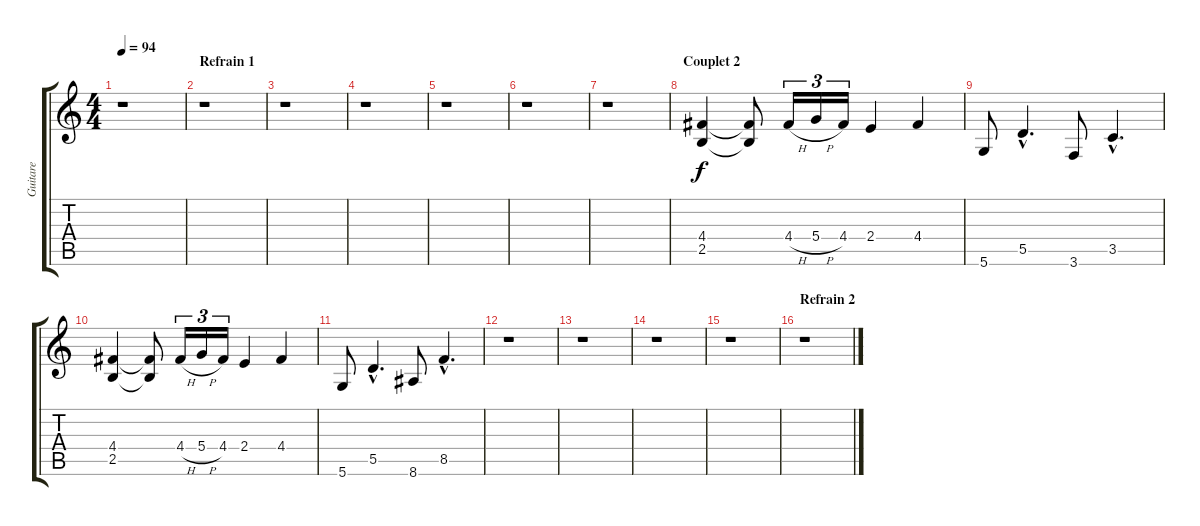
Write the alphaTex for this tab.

\track ("Guitare" "Guitare") {instrument distortionguitar}
\staff {score tabs}
\tuning (E4 B3 G3 D3 A2 D2) {hide}
\ts (4 4)
\tempo 94
\clef g2
\ks c
r.1{dy f} |
\section ("" "Refrain 1")
r.1 |
r.1 |
r.1 |
r.1 |
r.1 |
r.1 |
\section ("" "Couplet 2")
(4.4 2.5).4 (4.4{t} 2.5{t}).8 4.4{h}.16{tu (3 2)} 5.4{h}.16{tu (3 2)} 4.4.16{tu (3 2)} 2.4.4 4.4.4 |
5.6.8 5.5{hac}.4{d} 3.6.8 3.5{hac}.4{d} |
(4.4 2.5).4 (4.4{t} 2.5{t}).8 4.4{h}.16{tu (3 2)} 5.4{h}.16{tu (3 2)} 4.4.16{tu (3 2)} 2.4.4 4.4.4 |
5.6.8 5.5{hac}.4{d} 8.6.8 8.5{hac}.4{d} |
r.1 |
r.1 |
r.1 |
r.1 |
\section ("" "Refrain 2")
r.1
